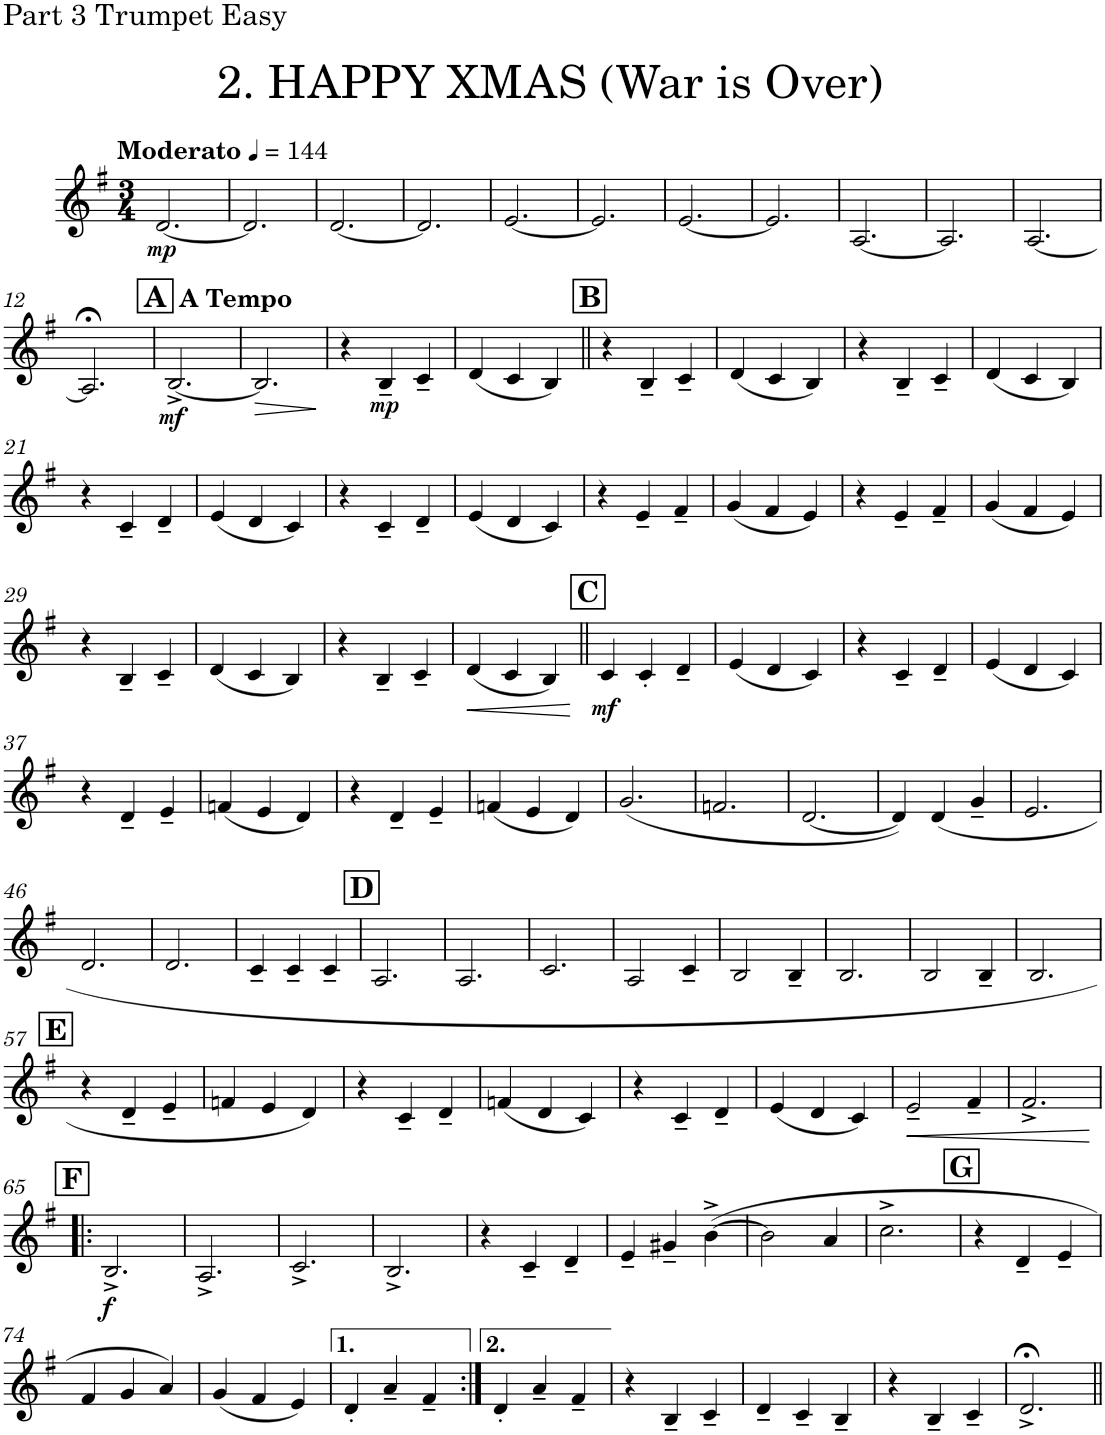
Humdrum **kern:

**kern	**dynam
*part1	*part1
*staff1	*staff1
*I"Part 3 Trumpet Easy	*
*I'Pt. 3 Trp.	*
*clefG2	*
*Trd1c2	*
*k[f#]	*
*M3/4	*
*MM144	*
=1	=1
!LO:TX:a:B:t=Moderato	!
!	!LO:DY:b
[2.d/	mp
=2	=2
2.d/]	.
=3	=3
[2.d/	.
=4	=4
2.d/]	.
=5	=5
[2.e/	.
=6	=6
2.e/]	.
=7	=7
[2.e/	.
=8	=8
2.e/]	.
=9	=9
[2.A/	.
=10	=10
2.A/]	.
=11	=11
[2.A/	.
!!LO:LB:g=z
=12	=12
2.A;</]	.
=13	=13
!!LO:REH:place=s1:a:B:cj:fs=14:t=A
!LO:TX:a:B:t=A Tempo	!
!	!LO:DY:b
[2.B^/	mf
=14	=14
!	!LO:HP:b
2.B/]	>
.	]
=15	=15
4r	.
!	!LO:DY:b
4B~/	mp
4c~/	.
=16	=16
(4d/	.
4c/	.
4B/)	.
!!LO:REH:place=s1:a:B:cj:fs=14:t=B
=17||	=17||
4r	.
4B~/	.
4c~/	.
=18	=18
(4d/	.
4c/	.
4B/)	.
=19	=19
4r	.
4B~/	.
4c~/	.
=20	=20
(4d/	.
4c/	.
4B/)	.
!!LO:LB:g=z
=21	=21
4r	.
4c~/	.
4d~/	.
=22	=22
(4e/	.
4d/	.
4c/)	.
=23	=23
4r	.
4c~/	.
4d~/	.
=24	=24
(4e/	.
4d/	.
4c/)	.
=25	=25
4r	.
4e~/	.
4f#~/	.
=26	=26
(4g/	.
4f#/	.
4e/)	.
=27	=27
4r	.
4e~/	.
4f#~/	.
=28	=28
(4g/	.
4f#/	.
4e/)	.
!!LO:LB:g=z
=29	=29
4r	.
4B~/	.
4c~/	.
=30	=30
(4d/	.
4c/	.
4B/)	.
=31	=31
4r	.
4B~/	.
4c~/	.
=32	=32
!	!LO:HP:b
(4d/	<
4c/	.
4B/)	.
.	[
!!LO:REH:place=s1:a:B:cj:fs=14:t=C
=33||	=33||
!	!LO:DY:b
4c/	mf
4c'/	.
4d~/	.
=34	=34
(4e/	.
4d/	.
4c/)	.
=35	=35
4r	.
4c~/	.
4d~/	.
=36	=36
(4e/	.
4d/	.
4c/)	.
!!LO:LB:g=z
=37	=37
4r	.
4d~/	.
4e~/	.
=38	=38
(4fn/	.
4e/	.
4d/)	.
=39	=39
4r	.
4d~/	.
4e~/	.
=40	=40
(4fn/	.
4e/	.
4d/)	.
=41	=41
(2.g/	.
=42	=42
2.fn/	.
=43	=43
[2.d/	.
=44	=44
4d/])	.
(4d/	.
4g~/	.
=45	=45
2.e/	.
!!LO:LB:g=z
=46	=46
2.d/	.
=47	=47
2.d/	.
=48	=48
4c~/	.
4c~/	.
4c~/	.
!!LO:REH:place=s1:a:B:cj:fs=14:t=D
=49	=49
2.A/	.
=50	=50
2.A/	.
=51	=51
2.c/	.
=52	=52
2A/	.
4c~/	.
=53	=53
2B/	.
4B~/	.
=54	=54
2.B/	.
=55	=55
2B/	.
4B~/	.
=56	=56
2.B/	.
!!LO:LB:g=z
!!LO:REH:place=s1:a:B:cj:fs=14:t=E
=57	=57
4r	.
4d~/	.
4e~/	.
=58	=58
4fn/	.
4e/	.
4d/)	.
=59	=59
4r	.
4c~/	.
4d~/	.
=60	=60
(4fn/	.
4d/	.
4c/)	.
=61	=61
4r	.
4c~/	.
4d~/	.
=62	=62
(4e/	.
4d/	.
4c/)	.
=63	=63
!	!LO:HP:b
2e~/	<
4f#~/	.
=64	=64
2.f#^/	.
.	[
!!LO:LB:g=z
!!LO:REH:place=s1:a:B:cj:fs=14:t=F
=65!|:	=65!|:
!	!LO:DY:b
2.B^/	f
=66	=66
2.A^/	.
=67	=67
2.c^/	.
=68	=68
2.B^/	.
=69	=69
4r	.
4c~/	.
4d~/	.
=70	=70
4e~/	.
4g#X~/	.
([4b^\	.
=71	=71
2b\]	.
4a/	.
=72	=72
2.cc^\	.
!!LO:REH:place=s1:a:B:cj:fs=14:t=G
=73	=73
4r	.
4d~/	.
4e~/	.
!!LO:LB:g=z
=74	=74
4f#/	.
4g/	.
4a/)	.
=75	=75
(4g/	.
4f#/	.
4e/)	.
=76	=76
4d'/	.
4a~/	.
4f#~/	.
=77:|!	=77:|!
4d'/	.
4a~/	.
4f#~/	.
=78	=78
4r	.
4B~/	.
4c~/	.
=79	=79
4d~/	.
4c~/	.
4B~/	.
=80	=80
4r	.
4B~/	.
4c~/	.
=81	=81
2.d;<^/	.
=||	=||
*-	*-
